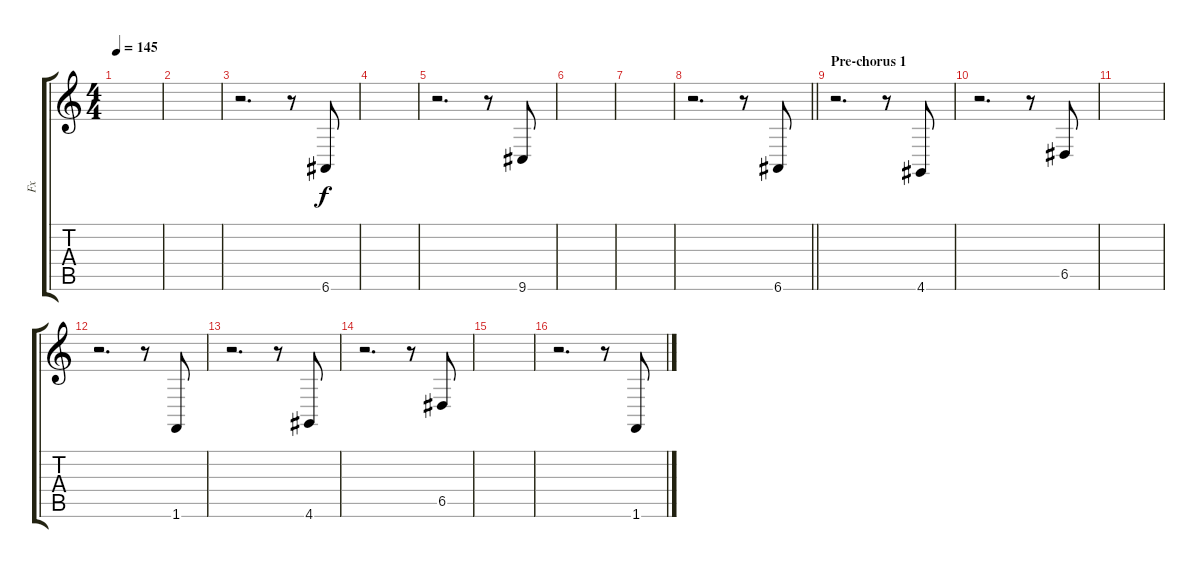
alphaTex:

\track ("Fx" "Fx") {instrument guitarfretnoise}
\staff {score tabs}
\tuning (E4 B3 G3 D3 A2 E2) {hide}
\ts (4 4)
\tempo 145
\clef g2
\ks c
|
|
r.2{d} r.8 6.6.8 |
|
r.2{d} r.8 9.6.8 |
|
|
\barLineRight lightlight
r.2{d} r.8 6.6.8 |
\section ("" "Pre-chorus 1")
r.2{d} r.8 4.6.8 |
r.2{d} r.8 6.5.8 |
|
r.2{d} r.8 1.6.8 |
r.2{d} r.8 4.6.8 |
r.2{d} r.8 6.5.8 |
|
r.2{d} r.8 1.6.8
